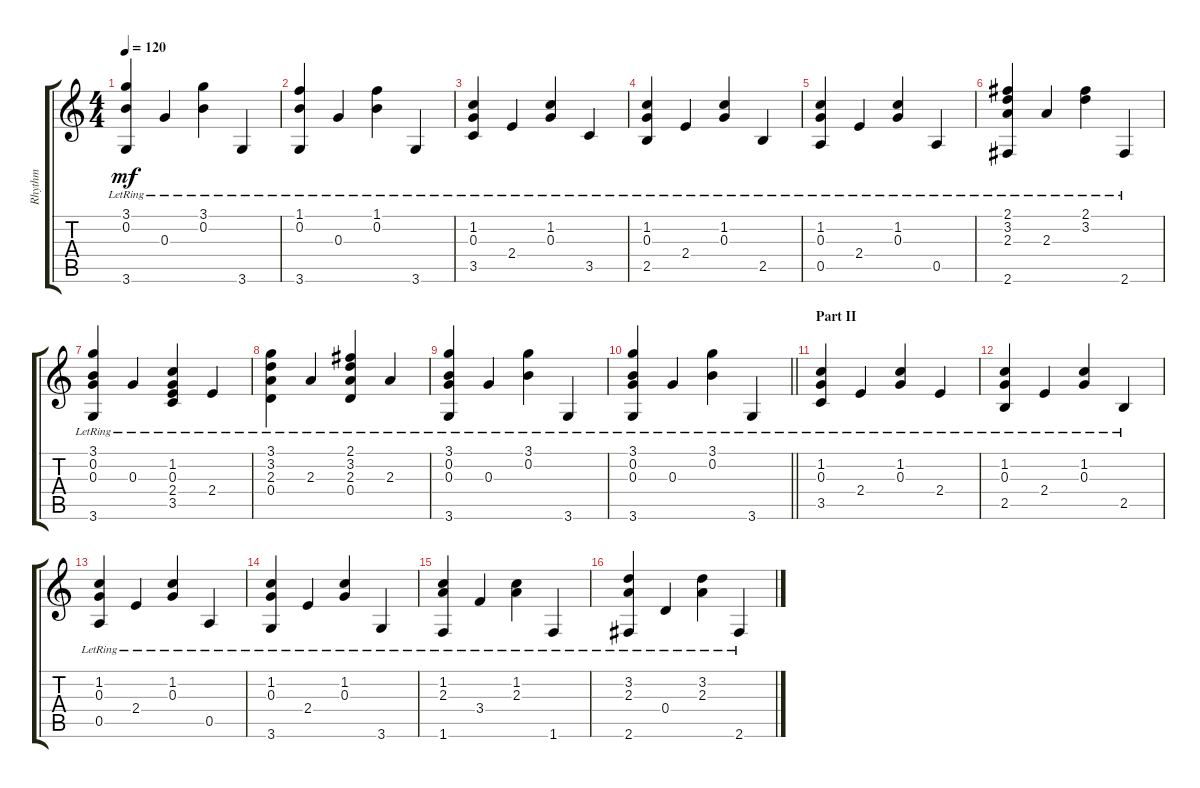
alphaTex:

\track ("Rhythm" "Rhythm") {instrument acousticguitarnylon}
\staff {score tabs}
\tuning (E4 B3 G3 D3 A2 E2) {hide}
\ts (4 4)
\tempo 120
\clef g2
\ks c
(3.1{lr} 0.2{lr} 3.6{lr}).4{dy mf} 0.3{lr}.4 (3.1{lr} 0.2{lr}).4 3.6{lr}.4 |
(1.1{lr} 0.2{lr} 3.6{lr}).4 0.3{lr}.4 (1.1{lr} 0.2{lr}).4 3.6{lr}.4 |
(1.2{lr} 0.3{lr} 3.5{lr}).4 2.4{lr}.4 (1.2{lr} 0.3{lr}).4 3.5{lr}.4 |
(1.2{lr} 0.3{lr} 2.5{lr}).4 2.4{lr}.4 (1.2{lr} 0.3{lr}).4 2.5{lr}.4 |
(1.2{lr} 0.3{lr} 0.5{lr}).4 2.4{lr}.4 (1.2{lr} 0.3{lr}).4 0.5{lr}.4 |
(2.1{lr} 3.2{lr} 2.3{lr} 2.6{lr}).4 2.3{lr}.4 (2.1{lr} 3.2{lr}).4 2.6{lr}.4 |
(3.1{lr} 0.2{lr} 0.3{lr} 3.6{lr}).4 0.3{lr}.4 (1.2{lr} 0.3{lr} 2.4{lr} 3.5{lr}).4 2.4{lr}.4 |
(3.1{lr} 3.2{lr} 2.3{lr} 0.4{lr}).4 2.3{lr}.4 (2.1{lr} 3.2{lr} 2.3{lr} 0.4{lr}).4 2.3{lr}.4 |
(3.1{lr} 0.2{lr} 0.3{lr} 3.6{lr}).4 0.3{lr}.4 (3.1{lr} 0.2{lr}).4 3.6{lr}.4 |
\barLineRight lightlight
(3.1{lr} 0.2{lr} 0.3{lr} 3.6{lr}).4 0.3{lr}.4 (3.1{lr} 0.2{lr}).4 3.6{lr}.4 |
\section ("" "Part II")
(1.2{lr} 0.3{lr} 3.5{lr}).4 2.4{lr}.4 (1.2{lr} 0.3{lr}).4 2.4{lr}.4 |
(1.2{lr} 0.3{lr} 2.5{lr}).4 2.4{lr}.4 (1.2{lr} 0.3{lr}).4 2.5{lr}.4 |
(1.2{lr} 0.3{lr} 0.5{lr}).4 2.4{lr}.4 (1.2{lr} 0.3{lr}).4 0.5{lr}.4 |
(1.2{lr} 0.3{lr} 3.6{lr}).4 2.4{lr}.4 (1.2{lr} 0.3{lr}).4 3.6{lr}.4 |
(1.2{lr} 2.3{lr} 1.6{lr}).4 3.4{lr}.4 (1.2{lr} 2.3{lr}).4 1.6{lr}.4 |
(3.2{lr} 2.3{lr} 2.6{lr}).4 0.4{lr}.4 (3.2{lr} 2.3{lr}).4 2.6{lr}.4
